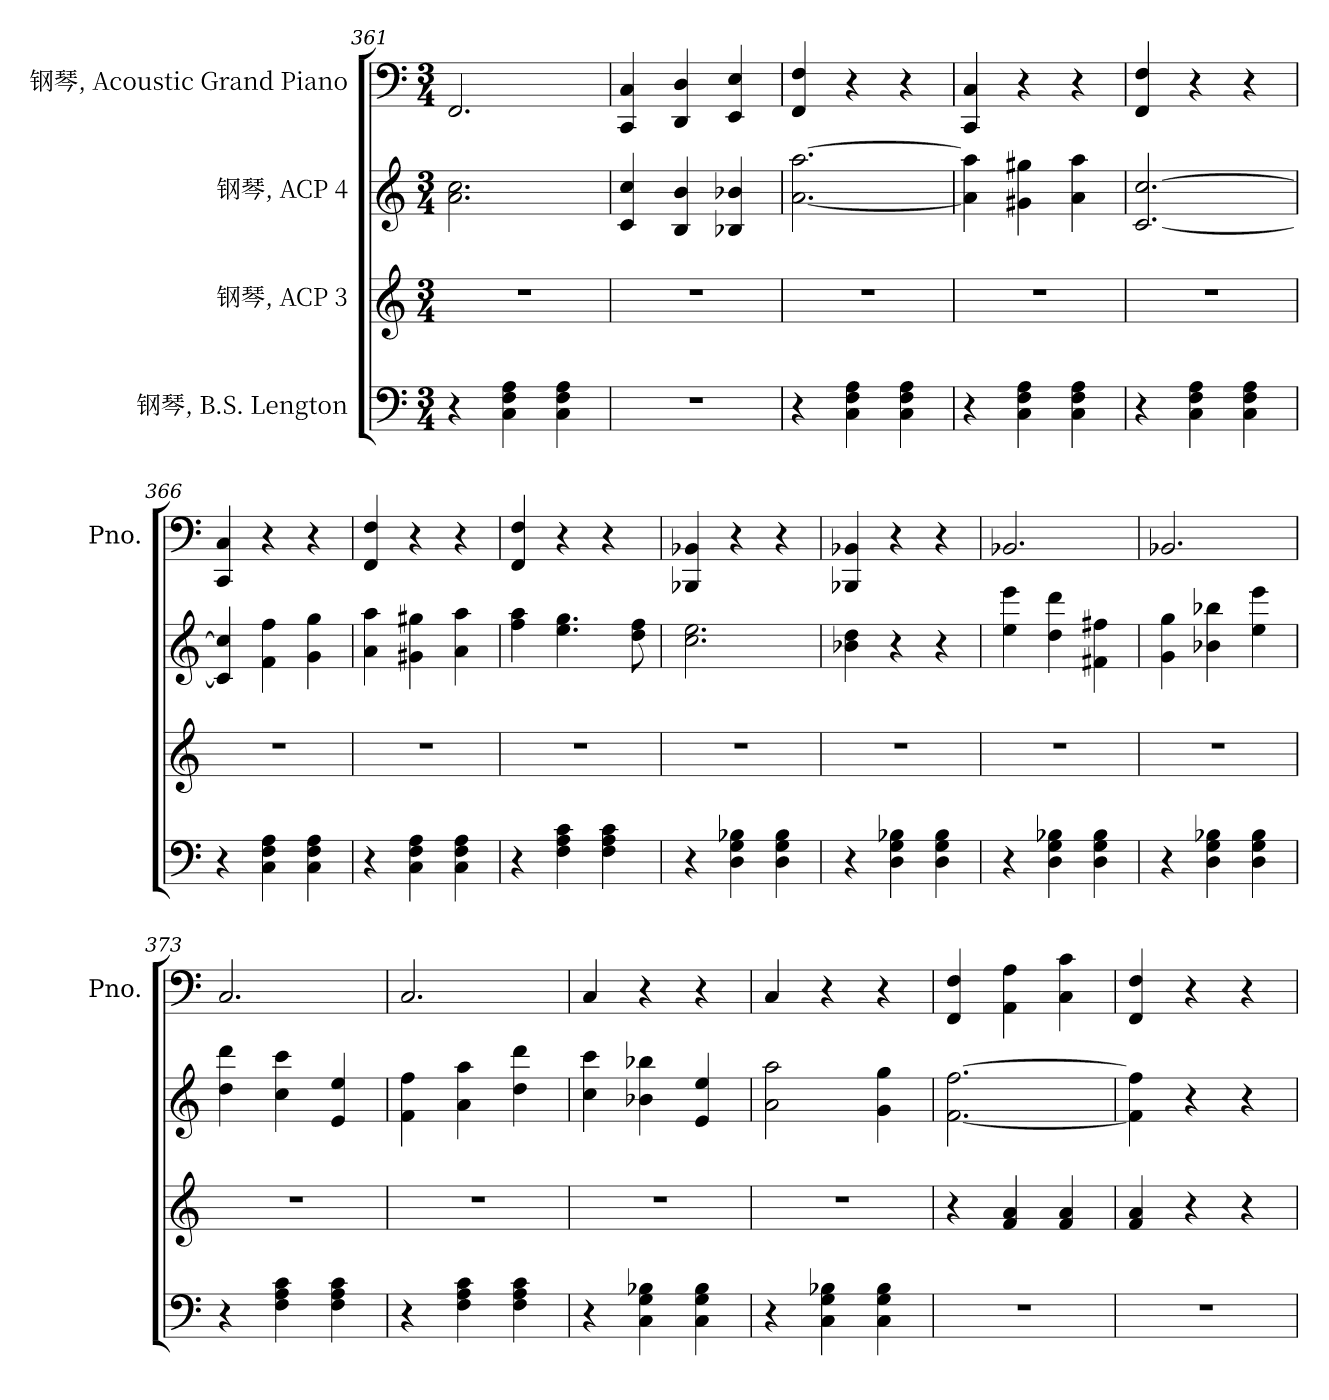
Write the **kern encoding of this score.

**kern	**kern	**kern	**kern
*part4	*part3	*part2	*part1
*staff4	*staff3	*staff2	*staff1
*I"钢琴, B.S. Lengton	*I"钢琴, ACP 3	*I"钢琴, ACP 4	*I"钢琴, Acoustic Grand Piano
*	*	*	*I'Pno.
*clefF4	*clefG2	*clefG2	*clefF4
*k[]	*k[]	*k[]	*k[]
*M3/4	*M3/4	*M3/4	*M3/4
=361	=361	=361	=361
4r	2.r	2.a\ 2.cc\	2.FF/
4C\ 4F\ 4A\	.	.	.
4C\ 4F\ 4A\	.	.	.
=362	=362	=362	=362
2.r	2.r	4c/ 4cc/	4CC/ 4C/
.	.	4B/ 4b/	4DD/ 4D/
.	.	4B-X/ 4b-X/	4EE/ 4E/
=363	=363	=363	=363
4r	2.r	[2.a\ [2.aa\	4FF/ 4F/
4C\ 4F\ 4A\	.	.	4r
4C\ 4F\ 4A\	.	.	4r
!!LO:LB:g=z
=364	=364	=364	=364
4r	2.r	4a\] 4aa\]	4CC/ 4C/
4C\ 4F\ 4A\	.	4g#X\ 4gg#X\	4r
4C\ 4F\ 4A\	.	4a\ 4aa\	4r
=365	=365	=365	=365
4r	2.r	[2.c/ [2.cc/	4FF/ 4F/
4C\ 4F\ 4A\	.	.	4r
4C\ 4F\ 4A\	.	.	4r
=366	=366	=366	=366
4r	2.r	4c/] 4cc/]	4CC/ 4C/
4C\ 4F\ 4A\	.	4f\ 4ff\	4r
4C\ 4F\ 4A\	.	4g\ 4gg\	4r
=367	=367	=367	=367
4r	2.r	4a\ 4aa\	4FF/ 4F/
4C\ 4F\ 4A\	.	4g#X\ 4gg#X\	4r
4C\ 4F\ 4A\	.	4a\ 4aa\	4r
=368	=368	=368	=368
4r	2.r	4ff\ 4aa\	4FF/ 4F/
4F\ 4A\ 4c\	.	4.ee\ 4.gg\	4r
4F\ 4A\ 4c\	.	.	4r
.	.	8dd\ 8ff\	.
=369	=369	=369	=369
4r	2.r	2.cc\ 2.ee\	4BBB-X/ 4BB-X/
4D\ 4G\ 4B-X\	.	.	4r
4D\ 4G\ 4B-\	.	.	4r
=370	=370	=370	=370
4r	2.r	4b-X\ 4dd\	4BBB-X/ 4BB-X/
4D\ 4G\ 4B-X\	.	4r	4r
4D\ 4G\ 4B-\	.	4r	4r
=371	=371	=371	=371
*	*	*	*MM190
4r	2.r	4ee\ 4eee\	2.BB-X/
4D\ 4G\ 4B-X\	.	4dd\ 4ddd\	.
4D\ 4G\ 4B-\	.	4f#X\ 4ff#X\	.
=372	=372	=372	=372
4r	2.r	4g\ 4gg\	2.BB-X/
4D\ 4G\ 4B-X\	.	4b-X\ 4bb-X\	.
4D\ 4G\ 4B-\	.	4ee\ 4eee\	.
!!LO:PB:g=z
=373	=373	=373	=373
4r	2.r	4dd\ 4ddd\	2.C/
4F\ 4A\ 4c\	.	4cc\ 4ccc\	.
4F\ 4A\ 4c\	.	4e/ 4ee/	.
=374	=374	=374	=374
4r	2.r	4f\ 4ff\	2.C/
4F\ 4A\ 4c\	.	4a\ 4aa\	.
4F\ 4A\ 4c\	.	4dd\ 4ddd\	.
=375	=375	=375	=375
4r	2.r	4cc\ 4ccc\	4C/
4C\ 4G\ 4B-X\	.	4b-X\ 4bb-X\	4r
4C\ 4G\ 4B-\	.	4e/ 4ee/	4r
=376	=376	=376	=376
4r	2.r	2a\ 2aa\	4C/
4C\ 4G\ 4B-X\	.	.	4r
4C\ 4G\ 4B-\	.	4g\ 4gg\	4r
=377	=377	=377	=377
2.r	4r	[2.f\ [2.ff\	4FF/ 4F/
.	4f/ 4a/	.	4AA\ 4A\
.	4f/ 4a/	.	4C\ 4c\
=378	=378	=378	=378
2.r	4f/ 4a/	4f\] 4ff\]	4FF/ 4F/
.	4r	4r	4r
.	4r	4r	4r
=	=	=	=
*-	*-	*-	*-
